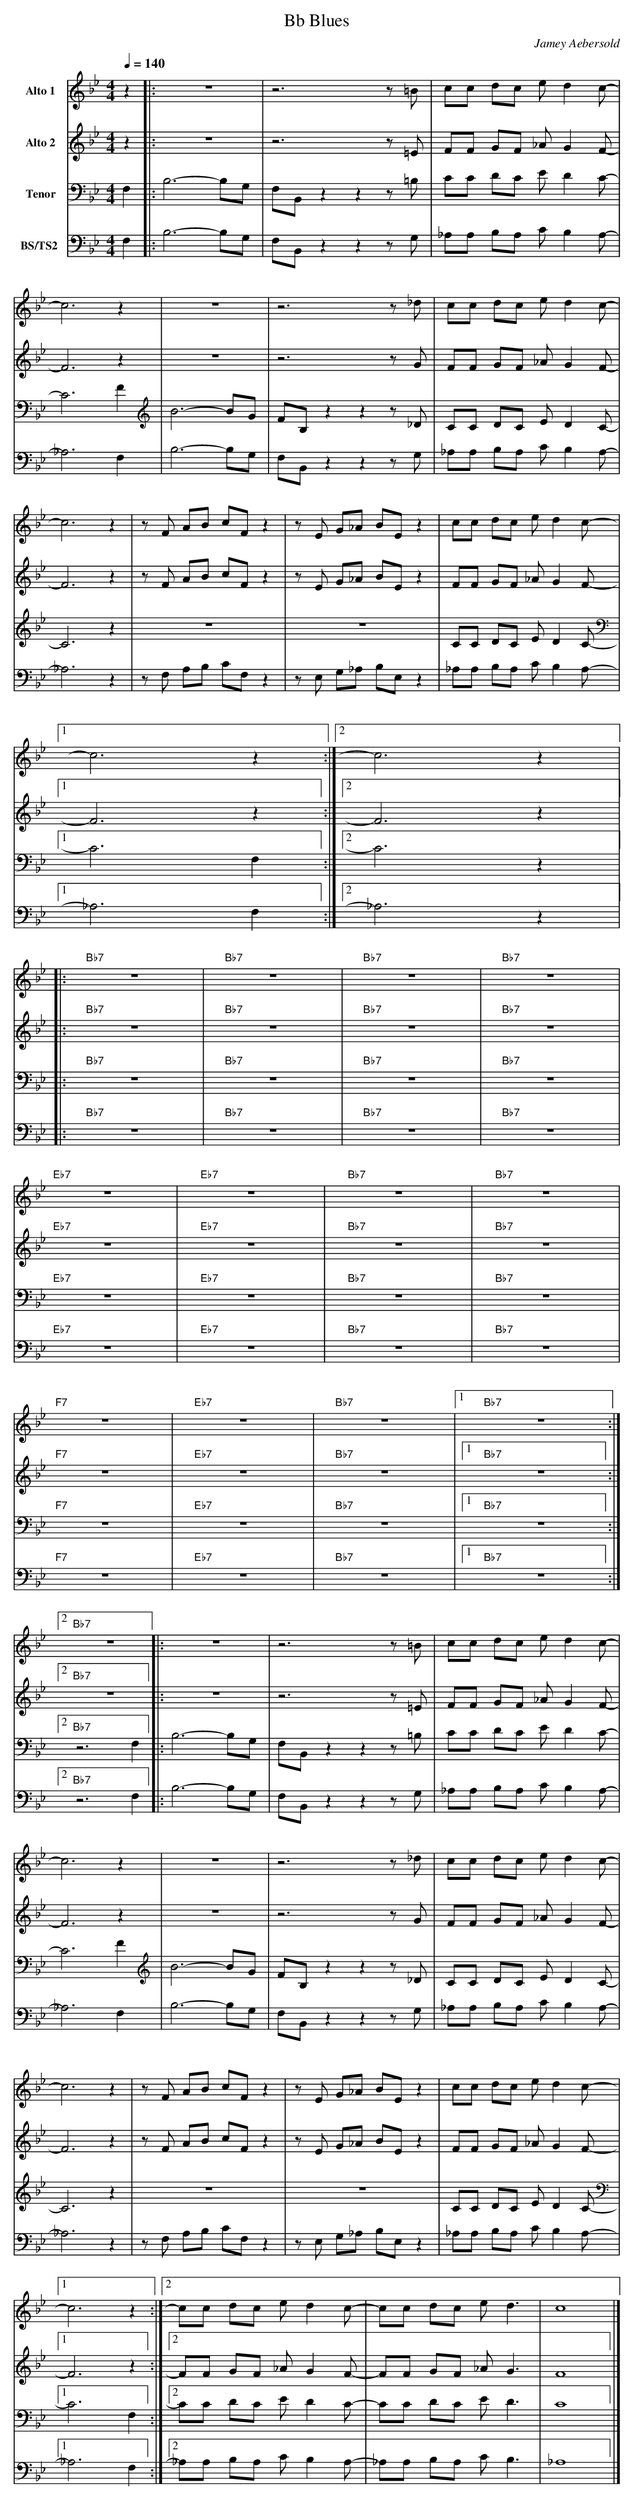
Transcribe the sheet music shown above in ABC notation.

X:1
T:Bb Blues
M:4/4
L:1/8
Q:1/4=140
C:Jamey Aebersold
K:Bb
V:1 name="Alto 1"
z2			|:z8			|z6 z =B		|cc dc e d2 c-	|
c6 z2			|z8			|z6 z _d		|cc dc e d2 c-	|
c6 z2			|z F AB cF z2		|z E G_A BE z2		|cc dc e d2 c-	|1
c6 z2			:|2 c6 z2		|:
"Bb7"z8			|"Bb7"z8		|"Bb7"z8		|"Bb7"z8	|
"Eb7"z8			|"Eb7"z8		|"Bb7"z8		|"Bb7"z8	|
"F7"z8			|"Eb7"z8		|"Bb7"z8		|1 "Bb7"z8	:|2
"Bb7"z8			|:z8			|z6 z =B		|cc dc e d2 c-	|
c6 z2			|z8			|z6 z _d		|cc dc e d2 c-	|
c6 z2			|z F AB cF z2		|z E G_A BE z2		|cc dc e d2 c-	|1
c6 z2			:|2 cc dc e d2 c-	|cc dc e d3 		|c8		|]
V:2 name="Alto 2"
z2			|:z8			|z6 z =E		|FF GF _A G2 F-	|
F6 z2			|z8			|z6 z G			|FF GF _A G2 F-	|
F6 z2			|z F AB cF z2		|z E G_A BE z2		|FF GF _A G2 F-	|1
F6 z2			:|2 F6 z2		|:
"Bb7"z8			|"Bb7"z8		|"Bb7"z8		|"Bb7"z8	|
"Eb7"z8			|"Eb7"z8		|"Bb7"z8		|"Bb7"z8	|
"F7"z8			|"Eb7"z8		|"Bb7"z8		|1 "Bb7"z8	:|2
"Bb7"z8			|:z8			|z6 z =E		|FF GF _A G2 F-	|
F6 z2			|z8			|z6 z G			|FF GF _A G2 F-	|
F6 z2			|z F AB cF z2		|z E G_A BE z2		|FF GF _A G2 F-	|1
F6 z2			:|2 FF GF _A G2 F-	|FF GF _A G3		|F8		|]
V:3 name="Tenor"
F,2			|:B,6- B,G,		|F,B,, z2 z2 z =B,	|CC DC E D2 C-	|
C6 F2			|B6- BG			|FB, z2 z2 z _D		|CC DC E D2 C-	|
C6 z2			|z8			|z8			|CC DC E D2 C-	|1
C6 F,2			:|2 C6 z2		|:
"Bb7"z8			|"Bb7"z8		|"Bb7"z8		|"Bb7"z8	|
"Eb7"z8			|"Eb7"z8		|"Bb7"z8		|"Bb7"z8	|
"F7"z8			|"Eb7"z8		|"Bb7"z8		|1 "Bb7"z8	:|2
"Bb7"z6 F,2		|:B,6- B,G,		|F,B,, z2 z2 z =B,	|CC DC E D2 C-	|
C6 F2			|B6- BG			|FB, z2 z2 z _D		|CC DC E D2 C-	|
C6 z2			|z8			|z8			|CC DC E D2 C-	|1
C6 F,2			:|2 CC DC E D2 C-	|CC DC E D3		|C8		|]
V:4 name="BS/TS2 "
F,2			|:B,6- B,G,		|F,B,, z2 z2 z G,	|_A,A, B,A, C B,2 A,-|
_A,6 F,2		|B,6- B,G,		|F,B,, z2 z2 z G,	|_A,A, B,A, C B,2 A,-|
_A,6 z2			|z F, A,B, CF, z2	|z E, G,_A, B,E, z2	|_A,A, B,A, C B,2 A,-|1
_A,6 F,2		:|2 _A,6 z2		|:
"Bb7"z8			|"Bb7"z8		|"Bb7"z8		|"Bb7"z8	|
"Eb7"z8			|"Eb7"z8		|"Bb7"z8		|"Bb7"z8	|
"F7"z8			|"Eb7"z8		|"Bb7"z8		|1 "Bb7"z8	:|2
"Bb7"z6 F,2		|:B,6- B,G,		|F,B,, z2 z2 z G,	|_A,A, B,A, C B,2 A,-|
_A,6 F,2		|B,6- B,G,		|F,B,, z2 z2 z G,	|_A,A, B,A, C B,2 A,-|
_A,6 z2			|z F, A,B, CF, z2	|z E, G,_A, B,E, z2	|_A,A, B,A, C B,2 A,-|1
_A,6 F,2		:|2 _A,A, B,A, C B,2 A,-|_A,A, B,A, C B,3	|_A,8		|]
